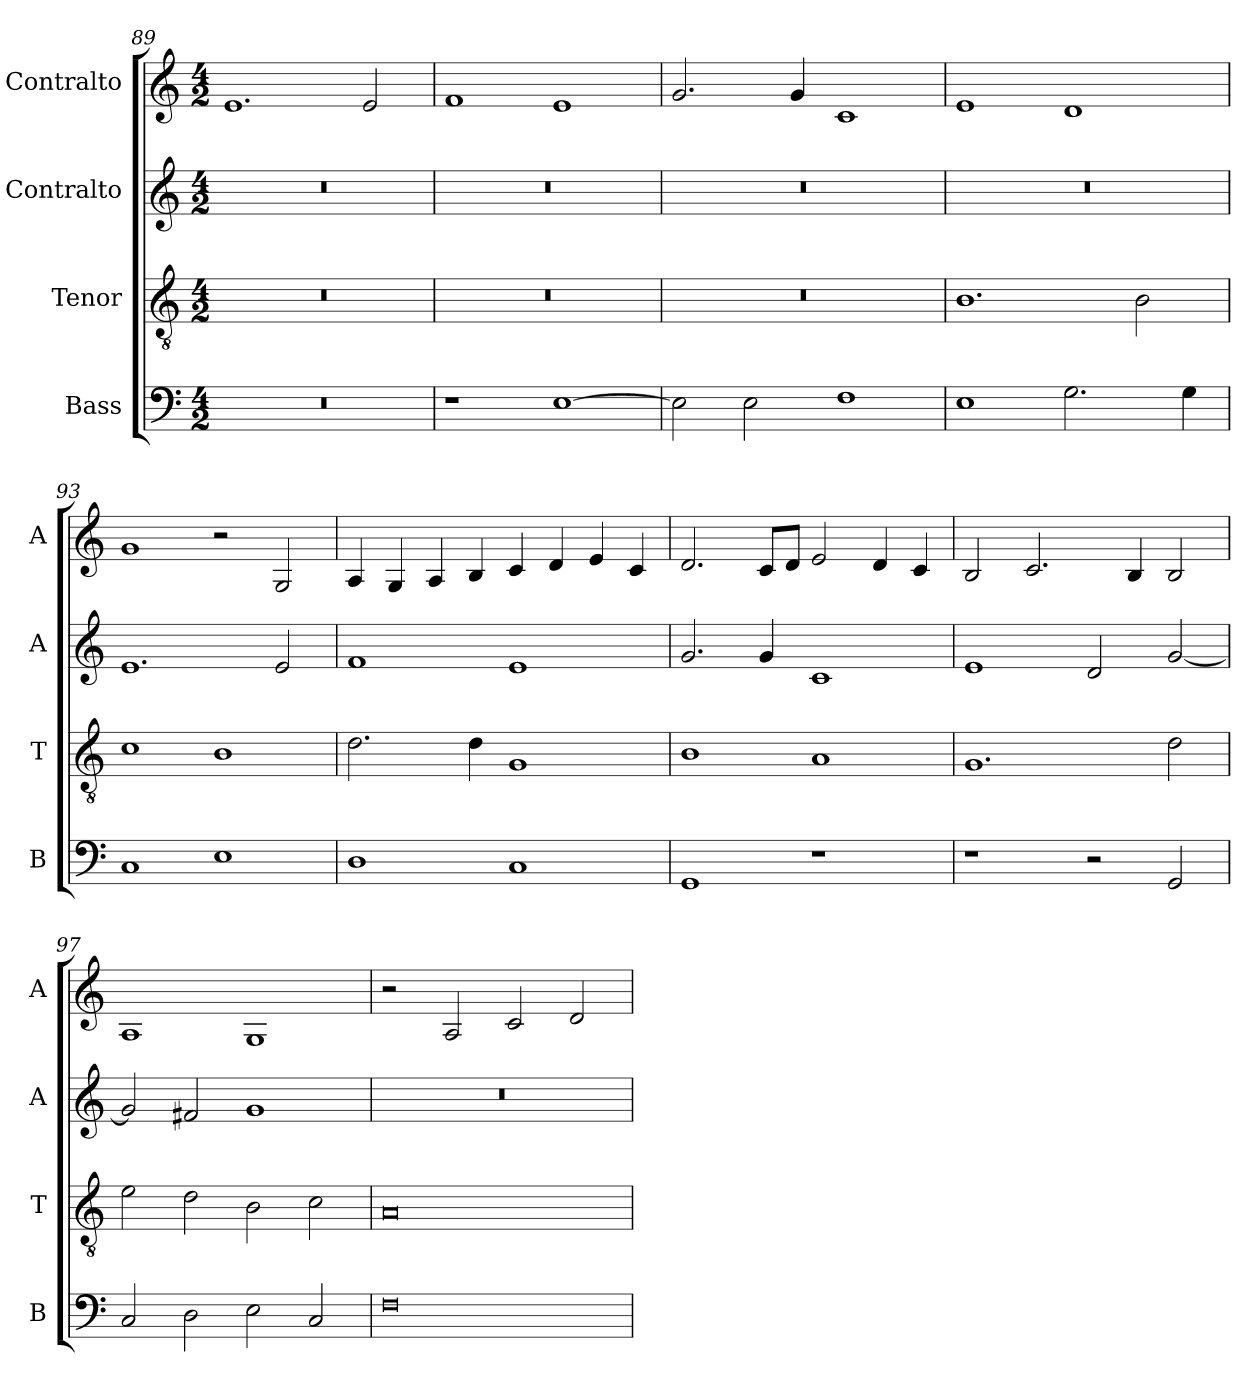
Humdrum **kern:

**kern	**kern	**kern	**kern
*part4	*part3	*part2	*part1
*staff4	*staff3	*staff2	*staff1
*I"Bass	*I"Tenor	*I"Contralto	*I"Contralto
*I'B	*I'T	*I'A	*I'A
*clefF4	*clefGv2	*clefG2	*clefG2
*k[]	*k[]	*k[]	*k[]
*E:phr	*E:phr	*E:phr	*E:phr
*M4/2	*M4/2	*M4/2	*M4/2
=89	=89	=89	=89
0r	0r	0r	1.e
.	.	.	2e
=90	=90	=90	=90
1r	0r	0r	1f
[1E	.	.	1e
=91	=91	=91	=91
2E]	0r	0r	2.g
2E	.	.	.
.	.	.	4g
1F	.	.	1c
=92	=92	=92	=92
1E	1.B	0r	1e
2.G	.	.	1d
.	2B	.	.
4G	.	.	.
=93	=93	=93	=93
1C	1c	1.e	1g
1E	1B	.	2r
.	.	2e	2G
=94	=94	=94	=94
1D	2.d	1f	4A
.	.	.	4G
.	.	.	4A
.	4d	.	4B
1C	1G	1e	4c
.	.	.	4d
.	.	.	4e
.	.	.	4c
=95	=95	=95	=95
1GG	1B	2.g	2.d
.	.	4g	8c/L
.	.	.	8d/J
1r	1A	1c	2e
.	.	.	4d
.	.	.	4c
=96	=96	=96	=96
1r	1.G	1e	2B
.	.	.	2.c
2r	.	2d	.
.	.	.	4B
2GG	2d	[2g	2B
=97	=97	=97	=97
2C	2e	2g]	1A
2D	2d	2f#X	.
2E	2B	1g	1G
2C	2c	.	.
=98	=98	=98	=98
0F	0A	0r	2r
.	.	.	2A
.	.	.	2c
.	.	.	2d
=	=	=	=
*-	*-	*-	*-
